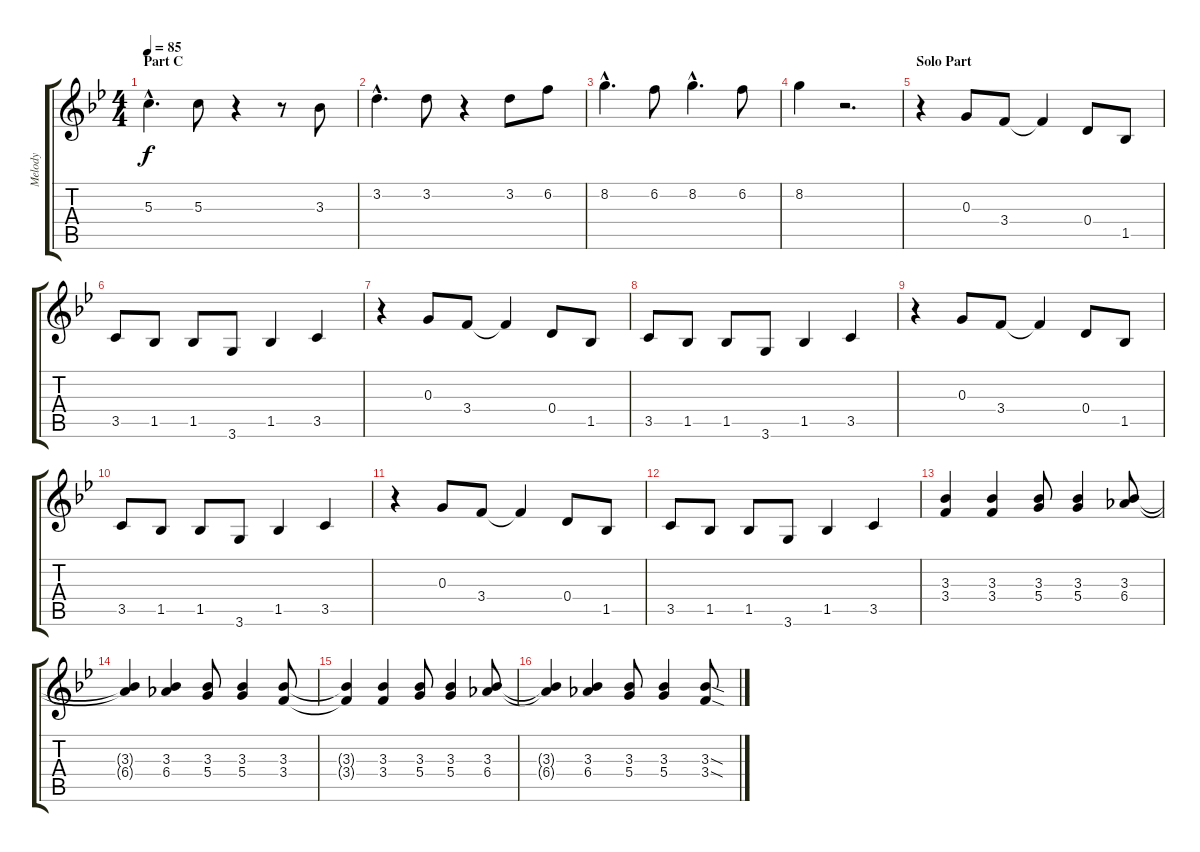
\track ("Melody" "Melody") {instrument electricguitarjazz}
\staff {score tabs}
\tuning (E4 B3 G3 D3 A2 E2) {hide}
\ts (4 4)
\section ("" "Part C")
\tempo 85
\clef g2
\ks gminor
5.3{hac}.4{d dy f} 5.3.8 r.4 r.8 3.3.8 |
3.2{hac}.4{d} 3.2.8 r.4 3.2.8 6.2.8 |
8.2{hac}.4{d} 6.2.8 8.2{hac}.4{d} 6.2.8 |
8.2.4 r.2{d} |
\section ("" "Solo Part")
r.4 0.3.8 3.4.8 3.4{t}.4 0.4.8 1.5.8 |
3.5.8 1.5.8 1.5.8 3.6.8 1.5.4 3.5.4 |
r.4 0.3.8 3.4.8 3.4{t}.4 0.4.8 1.5.8 |
3.5.8 1.5.8 1.5.8 3.6.8 1.5.4 3.5.4 |
r.4 0.3.8 3.4.8 3.4{t}.4 0.4.8 1.5.8 |
3.5.8 1.5.8 1.5.8 3.6.8 1.5.4 3.5.4 |
r.4 0.3.8 3.4.8 3.4{t}.4 0.4.8 1.5.8 |
3.5.8 1.5.8 1.5.8 3.6.8 1.5.4 3.5.4 |
(3.3 3.4).4 (3.3 3.4).4 (3.3 5.4).8 (3.3 5.4).4 (3.3 6.4).8 |
(3.3{t} 6.4{t}).4 (3.3 6.4).4 (3.3 5.4).8 (3.3 5.4).4 (3.3 3.4).8 |
(3.3{t} 3.4{t}).4 (3.3 3.4).4 (3.3 5.4).8 (3.3 5.4).4 (3.3 6.4).8 |
(3.3{t} 6.4{t}).4 (3.3 6.4).4 (3.3 5.4).8 (3.3 5.4).4 (3.3{sod} 3.4{sod}).8
